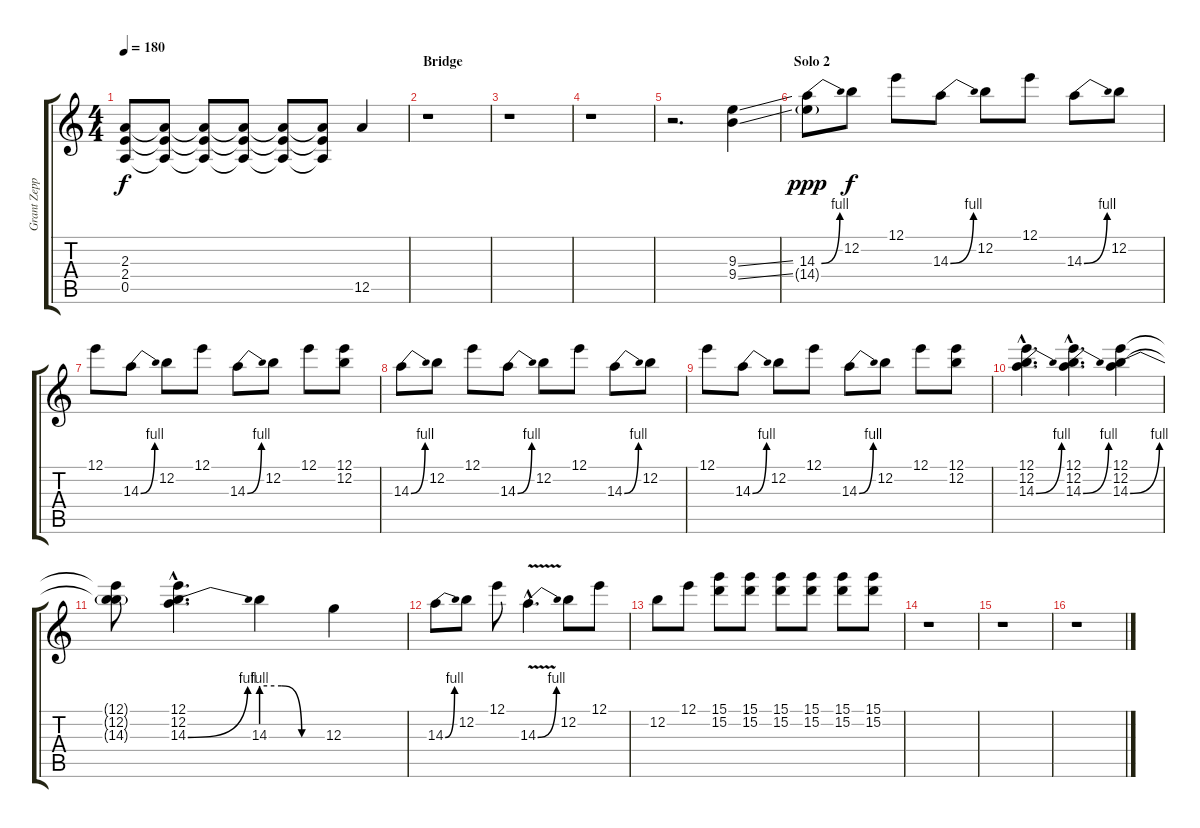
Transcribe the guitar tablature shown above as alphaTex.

\track ("Grant Zeppelin" "Grant Zepp") {instrument distortionguitar}
\staff {score tabs}
\tuning (E4 B3 G3 D3 A2 E2) {hide}
\ts (4 4)
\tempo 180
\clef g2
\ks c
(2.3{t} 2.4{t} 0.5{t}).8{dy f} (2.3{t} 2.4{t} 0.5{t}).8 (2.3{t} 2.4{t} 0.5{t}).8 (2.3{t} 2.4{t} 0.5{t}).8 (2.3{t} 2.4{t} 0.5{t}).8 (2.3{t} 2.4{t} 0.5{t}).8 12.5.4 |
\section ("" "Bridge")
r.1 |
r.1 |
r.1 |
r.2{d} (9.3{ss} 9.4{ss}).4 |
\section ("" "Solo 2")
(14.3{be (bend 0 0 60 4)} 14.4{g}).8{dy ppp} 12.2.8{dy f} 12.1.8 14.3{be (bend 0 0 60 4)}.8 12.2.8 12.1.8 14.3{be (bend 0 0 60 4)}.8 12.2.8 |
12.1.8 14.3{be (bend 0 0 60 4)}.8 12.2.8 12.1.8 14.3{be (bend 0 0 60 4)}.8 12.2.8 12.1.8 (12.1 12.2).8 |
14.3{be (bend 0 0 60 4)}.8 12.2.8 12.1.8 14.3{be (bend 0 0 60 4)}.8 12.2.8 12.1.8 14.3{be (bend 0 0 60 4)}.8 12.2.8 |
12.1.8 14.3{be (bend 0 0 60 4)}.8 12.2.8 12.1.8 14.3{be (bend 0 0 60 4)}.8 12.2.8 12.1.8 (12.1 12.2).8 |
(12.1{hac} 12.2{hac} 14.3{be (bend 0 0 60 4) hac}).4{d} (12.1{hac} 12.2{hac} 14.3{be (bend 0 0 60 4) hac}).4{d} (12.1 12.2 14.3{be (bend 0 0 60 4)}).4 |
(12.1{t} 12.2{t} 14.3{t}).8 (12.1{hac} 12.2{hac} 14.3{be (bend 0 0 60 4) hac}).4{d} 14.3{be (custom 0 4 20 4 40 0 60 0)}.4 12.3.4 |
14.3{be (bend 0 0 60 4)}.8 12.2.8 12.1.8 14.3{be (bend 0 0 60 4) v hac}.4{d} 12.2.8 12.1.8 |
12.2.8 12.1.8 (15.1 15.2).8 (15.1 15.2).8 (15.1 15.2).8 (15.1 15.2).8 (15.1 15.2).8 (15.1 15.2).8 |
r.1 |
r.1 |
r.1
